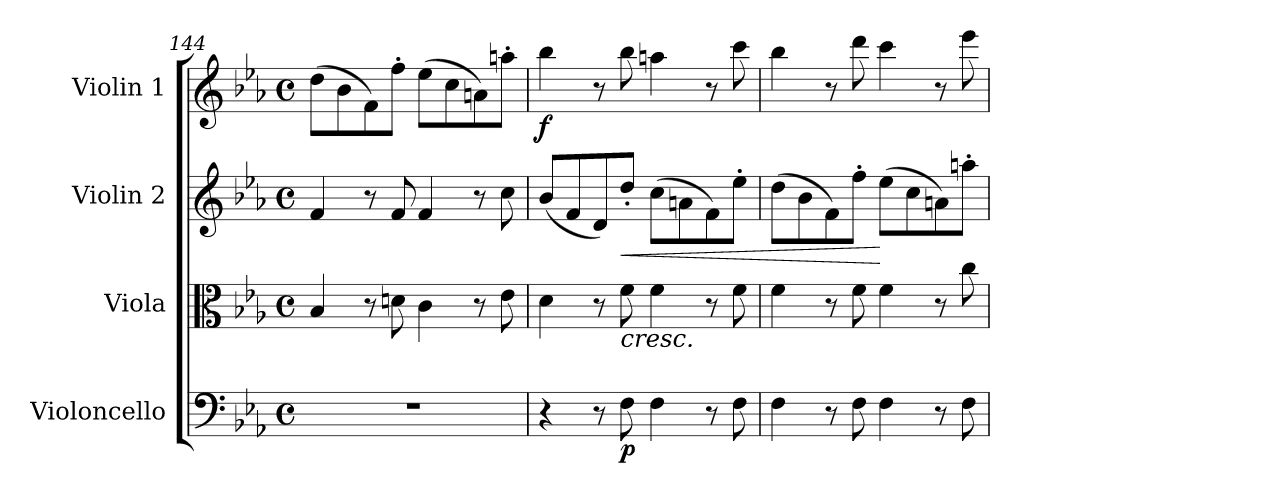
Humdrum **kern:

**kern	**dynam	**kern	**kern	**dynam	**kern	**dynam
*part4	*part4	*part3	*part2	*part2	*part1	*part1
*staff4	*staff4	*staff3	*staff2	*staff2	*staff1	*staff1
*I"Violoncello	*	*I"Viola	*I"Violin 2	*	*I"Violin 1	*
*I'Vc	*	*I'Vla	*I'Vln	*	*I'Vln	*
*clefF4	*	*clefC3	*clefG2	*	*clefG2	*
*k[b-e-a-]	*	*k[b-e-a-]	*k[b-e-a-]	*	*k[b-e-a-]	*
*M4/4	*	*M4/4	*M4/4	*	*M4/4	*
*met(c)	*	*met(c)	*met(c)	*	*met(c)	*
=144	=144	=144	=144	=144	=144	=144
1r	.	4B-/	4f/	.	(8dd\L	.
.	.	.	.	.	8b-\	.
.	.	8r	8r	.	8f\)	.
.	.	8dn\	8f/	.	8ff'\J	.
.	.	4c\	4f/	.	(8ee-\L	.
.	.	.	.	.	8cc\	.
.	.	8r	8r	.	8an\)	.
.	.	8e-\	8cc\	.	8aan'\J	.
=145	=145	=145	=145	=145	=145	=145
!	!	!	!	!	!	!LO:DY:b
4r	.	4d\	(8b-/L	.	4bb-\	f
.	.	.	8f/	.	.	.
8r	.	8r	8d/)	.	8r	.
!	!	!LO:TX:b:i:t=cresc.	!	!	!	!
!	!LO:DY:b	!	!	!LO:HP:b	!	!
8F\	p	8f\	8dd'/J	<	8bb-\	.
4F\	.	4f\	(8cc\L	.	4aan\	.
.	.	.	8an\	.	.	.
8r	.	8r	8f\)	.	8r	.
8F\	.	8f\	8ee-'\J	.	8ccc\	.
=146	=146	=146	=146	=146	=146	=146
4F\	.	4f\	(8dd\L	.	4bb-\	.
.	.	.	8b-\	.	.	.
8r	.	8r	8f\)	.	8r	.
8F\	.	8f\	8ff'\J	.	8ddd\	.
4F\	.	4f\	(8ee-\L	[	4ccc\	.
.	.	.	8cc\	.	.	.
8r	.	8r	8an\)	.	8r	.
8F\	.	8cc\	8aan'\J	.	8eee-\	.
=	=	=	=	=	=	=
*-	*-	*-	*-	*-	*-	*-
